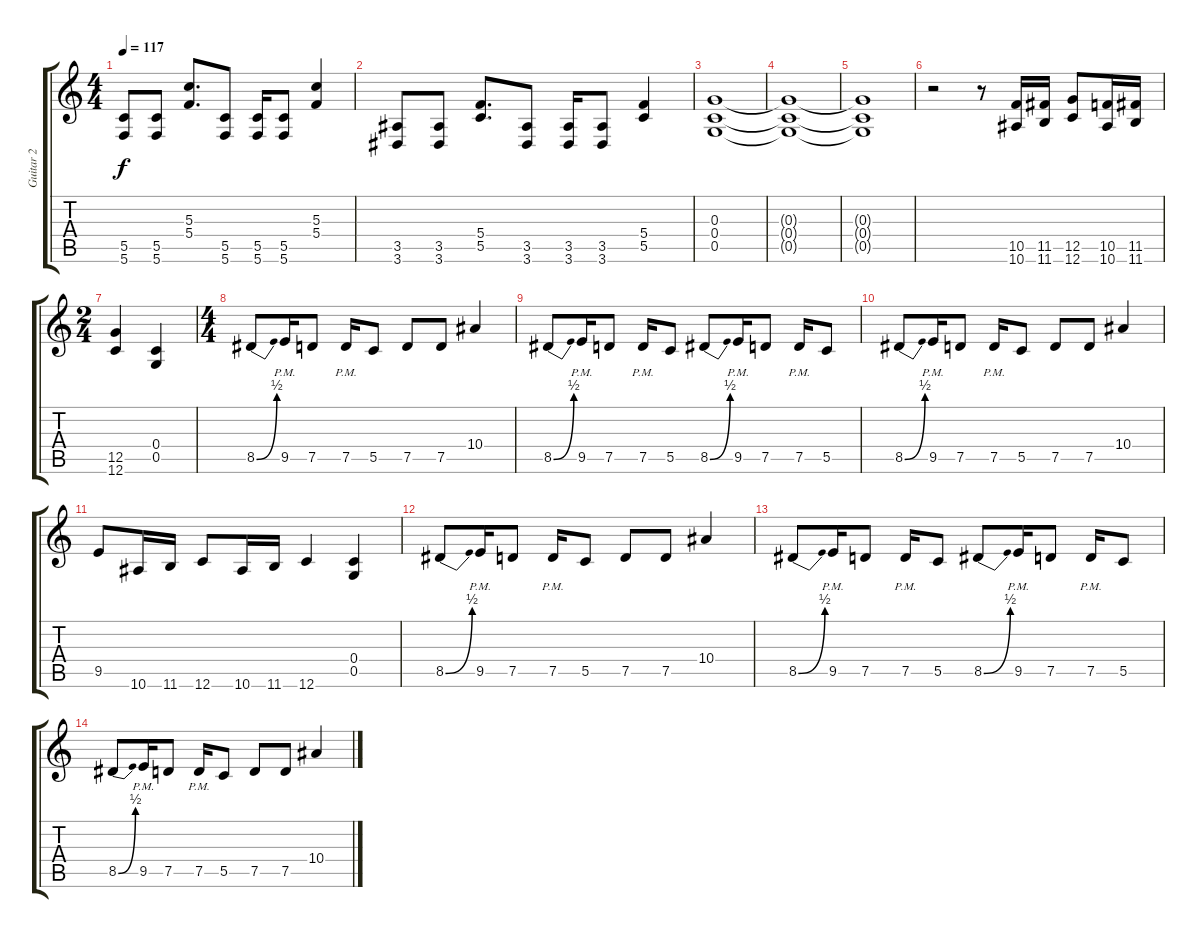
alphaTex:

\track ("Guitar 2" "Guitar 2") {instrument overdrivenguitar}
\staff {score tabs}
\tuning (E4 C4 G3 C3 G2 C2) {hide}
\ts (4 4)
\tempo 117
\clef g2
\ks c
(5.5 5.6).8{dy f} (5.5 5.6).8 (5.3 5.4).8{d} (5.5 5.6).8 (5.5 5.6).16 (5.5 5.6).8 (5.3 5.4).4 |
(3.5 3.6).8 (3.5 3.6).8 (5.4 5.5).8{d} (3.5 3.6).8 (3.5 3.6).16 (3.5 3.6).8 (5.4 5.5).4 |
(0.3 0.4 0.5).1 |
(0.3{t} 0.4{t} 0.5{t}).1 |
(0.3{t} 0.4{t} 0.5{t}).1 |
r.2 r.8 (10.5 10.6).16 (11.5 11.6).16 (12.5 12.6).8 (10.5 10.6).16 (11.5 11.6).16 |
\ts (2 4)
(12.5 12.6).4 (0.4 0.5).4 |
\ts (4 4)
8.5{be (bend 0 0 60 2)}.8 9.5{pm}.16 7.5.8 7.5{pm}.16 5.5.8 7.5.8 7.5.8 10.4.4 |
8.5{be (bend 0 0 60 2)}.8 9.5{pm}.16 7.5.8 7.5{pm}.16 5.5.8 8.5{be (bend 0 0 60 2)}.8 9.5{pm}.16 7.5.8 7.5{pm}.16 5.5.8 |
8.5{be (bend 0 0 60 2)}.8 9.5{pm}.16 7.5.8 7.5{pm}.16 5.5.8 7.5.8 7.5.8 10.4.4 |
9.5.8 10.6.16 11.6.16 12.6.8 10.6.16 11.6.16 12.6.4 (0.4 0.5).4 |
8.5{be (bend 0 0 60 2)}.8 9.5{pm}.16 7.5.8 7.5{pm}.16 5.5.8 7.5.8 7.5.8 10.4.4 |
8.5{be (bend 0 0 60 2)}.8 9.5{pm}.16 7.5.8 7.5{pm}.16 5.5.8 8.5{be (bend 0 0 60 2)}.8 9.5{pm}.16 7.5.8 7.5{pm}.16 5.5.8 |
8.5{be (bend 0 0 60 2)}.8 9.5{pm}.16 7.5.8 7.5{pm}.16 5.5.8 7.5.8 7.5.8 10.4.4
